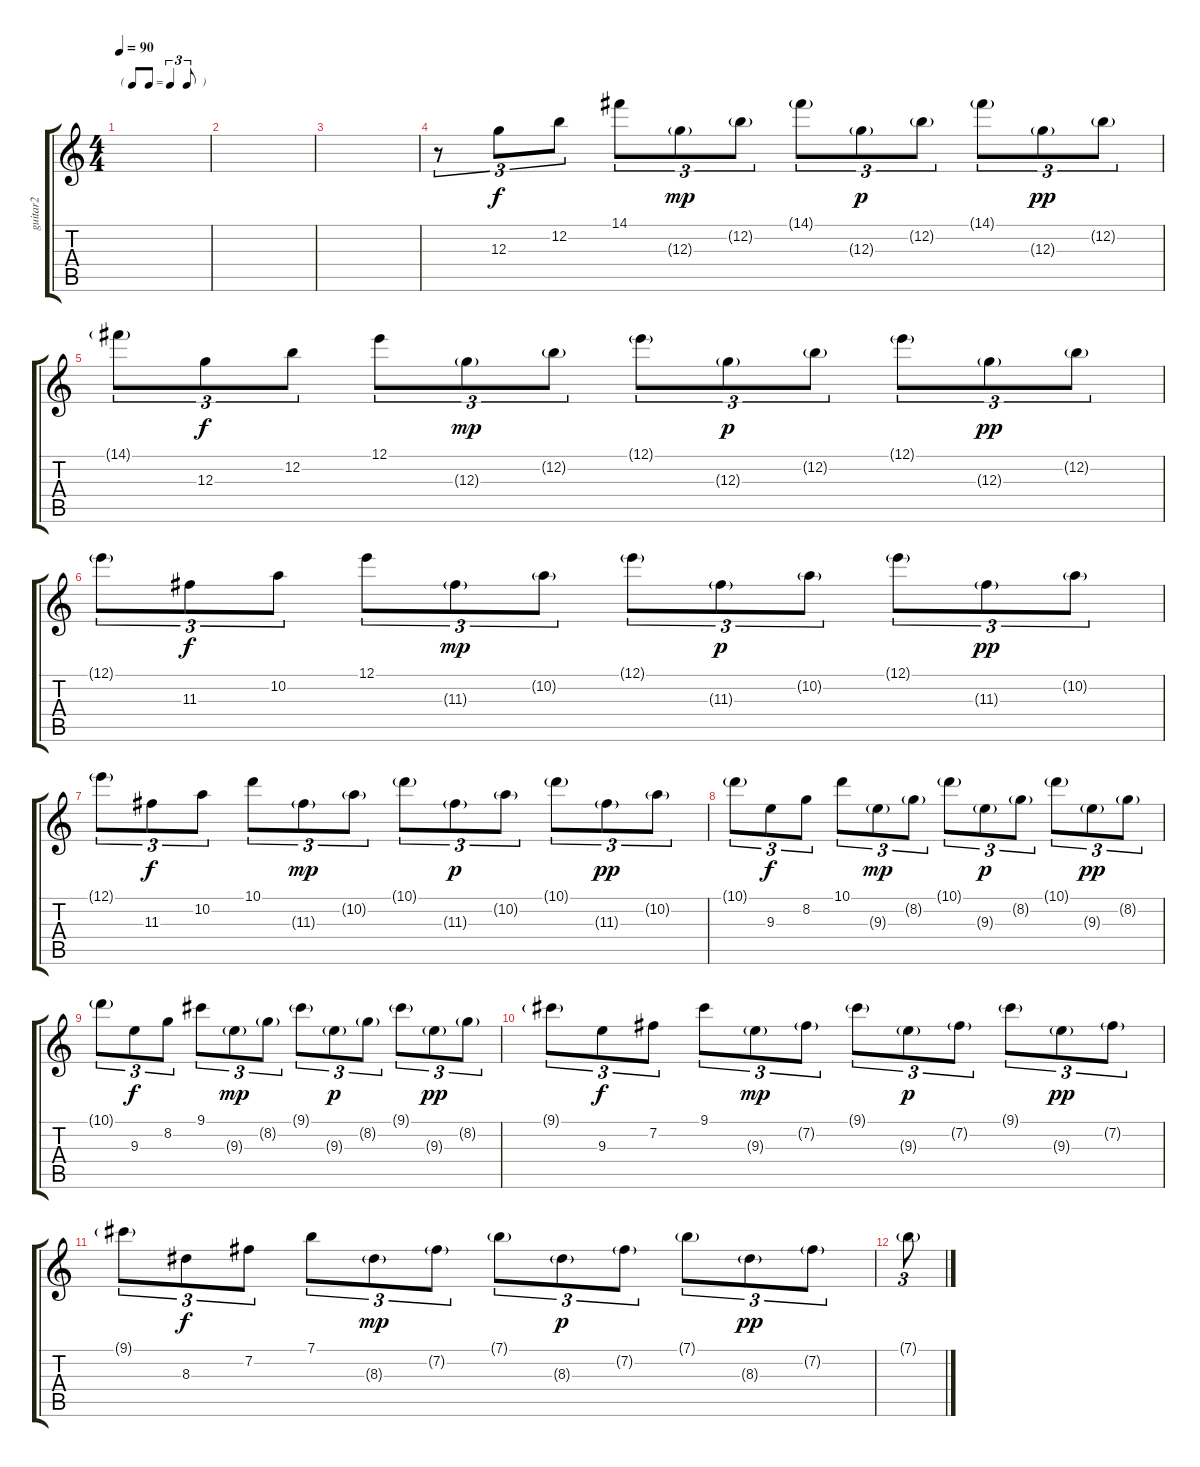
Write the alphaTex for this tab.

\track ("guitar2" "guitar2") {instrument electricguitarclean}
\staff {score tabs}
\tuning (E4 B3 G3 D3 A2 E2) {hide}
\ts (4 4)
\tf triplet8th
\tempo 90
\clef g2
\ks c
|
|
|
r.8{tu (3 2)} 12.3.8{tu (3 2) dy f} 12.2.8{tu (3 2)} 14.1.8{tu (3 2)} 12.3{g}.8{tu (3 2) dy mp} 12.2{g}.8{tu (3 2)} 14.1{g}.8{tu (3 2)} 12.3{g}.8{tu (3 2) dy p} 12.2{g}.8{tu (3 2)} 14.1{g}.8{tu (3 2)} 12.3{g}.8{tu (3 2) dy pp} 12.2{g}.8{tu (3 2)} |
14.1{g}.8{tu (3 2)} 12.3.8{tu (3 2) dy f} 12.2.8{tu (3 2)} 12.1.8{tu (3 2)} 12.3{g}.8{tu (3 2) dy mp} 12.2{g}.8{tu (3 2)} 12.1{g}.8{tu (3 2)} 12.3{g}.8{tu (3 2) dy p} 12.2{g}.8{tu (3 2)} 12.1{g}.8{tu (3 2)} 12.3{g}.8{tu (3 2) dy pp} 12.2{g}.8{tu (3 2)} |
12.1{g}.8{tu (3 2)} 11.3.8{tu (3 2) dy f} 10.2.8{tu (3 2)} 12.1.8{tu (3 2)} 11.3{g}.8{tu (3 2) dy mp} 10.2{g}.8{tu (3 2)} 12.1{g}.8{tu (3 2)} 11.3{g}.8{tu (3 2) dy p} 10.2{g}.8{tu (3 2)} 12.1{g}.8{tu (3 2)} 11.3{g}.8{tu (3 2) dy pp} 10.2{g}.8{tu (3 2)} |
12.1{g}.8{tu (3 2)} 11.3.8{tu (3 2) dy f} 10.2.8{tu (3 2)} 10.1.8{tu (3 2)} 11.3{g}.8{tu (3 2) dy mp} 10.2{g}.8{tu (3 2)} 10.1{g}.8{tu (3 2)} 11.3{g}.8{tu (3 2) dy p} 10.2{g}.8{tu (3 2)} 10.1{g}.8{tu (3 2)} 11.3{g}.8{tu (3 2) dy pp} 10.2{g}.8{tu (3 2)} |
10.1{g}.8{tu (3 2)} 9.3.8{tu (3 2) dy f} 8.2.8{tu (3 2)} 10.1.8{tu (3 2)} 9.3{g}.8{tu (3 2) dy mp} 8.2{g}.8{tu (3 2)} 10.1{g}.8{tu (3 2)} 9.3{g}.8{tu (3 2) dy p} 8.2{g}.8{tu (3 2)} 10.1{g}.8{tu (3 2)} 9.3{g}.8{tu (3 2) dy pp} 8.2{g}.8{tu (3 2)} |
10.1{g}.8{tu (3 2)} 9.3.8{tu (3 2) dy f} 8.2.8{tu (3 2)} 9.1.8{tu (3 2)} 9.3{g}.8{tu (3 2) dy mp} 8.2{g}.8{tu (3 2)} 9.1{g}.8{tu (3 2)} 9.3{g}.8{tu (3 2) dy p} 8.2{g}.8{tu (3 2)} 9.1{g}.8{tu (3 2)} 9.3{g}.8{tu (3 2) dy pp} 8.2{g}.8{tu (3 2)} |
9.1{g}.8{tu (3 2)} 9.3.8{tu (3 2) dy f} 7.2.8{tu (3 2)} 9.1.8{tu (3 2)} 9.3{g}.8{tu (3 2) dy mp} 7.2{g}.8{tu (3 2)} 9.1{g}.8{tu (3 2)} 9.3{g}.8{tu (3 2) dy p} 7.2{g}.8{tu (3 2)} 9.1{g}.8{tu (3 2)} 9.3{g}.8{tu (3 2) dy pp} 7.2{g}.8{tu (3 2)} |
9.1{g}.8{tu (3 2)} 8.3.8{tu (3 2) dy f} 7.2.8{tu (3 2)} 7.1.8{tu (3 2)} 8.3{g}.8{tu (3 2) dy mp} 7.2{g}.8{tu (3 2)} 7.1{g}.8{tu (3 2)} 8.3{g}.8{tu (3 2) dy p} 7.2{g}.8{tu (3 2)} 7.1{g}.8{tu (3 2)} 8.3{g}.8{tu (3 2) dy pp} 7.2{g}.8{tu (3 2)} |
7.1{g}.8{tu (3 2)}
